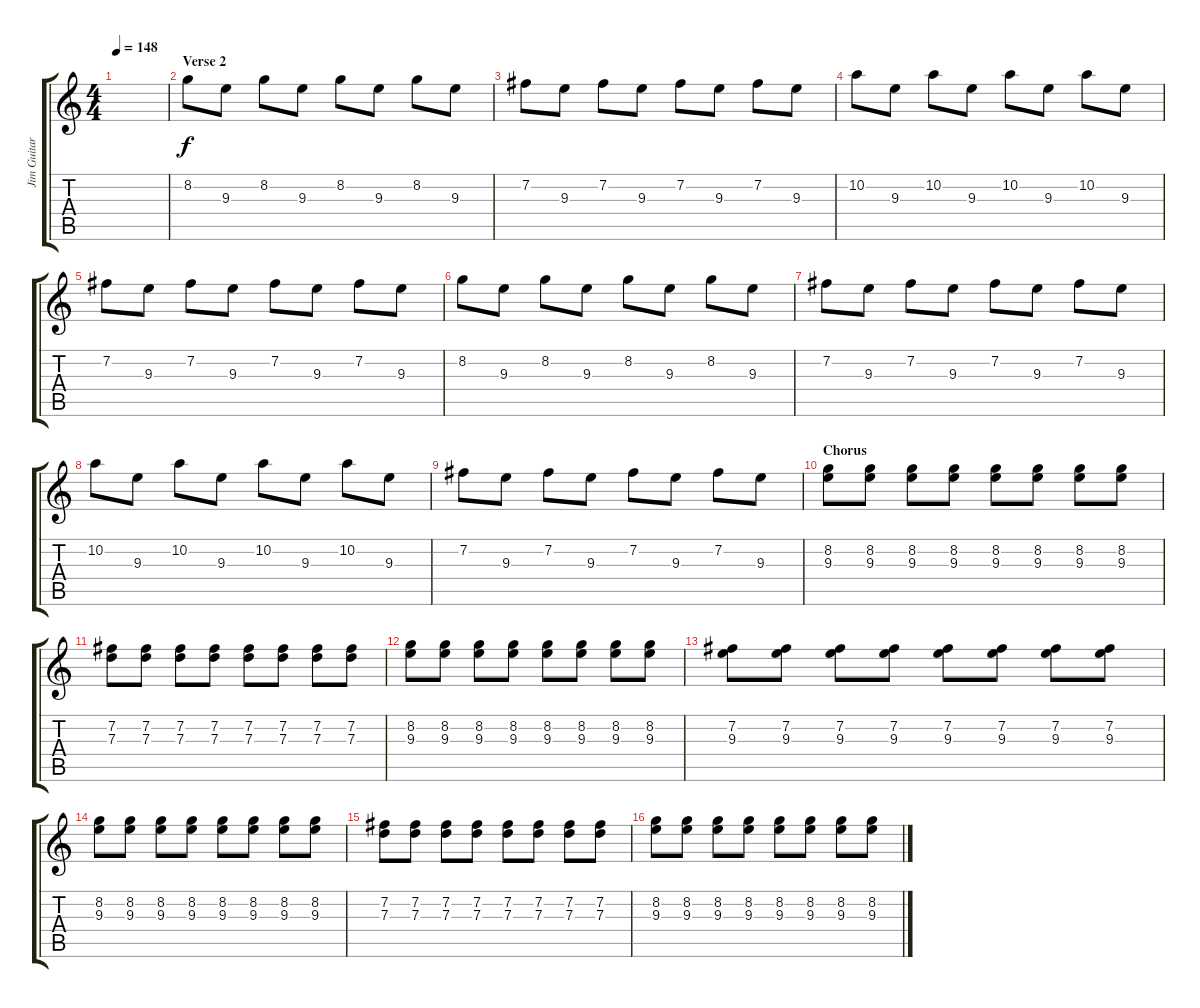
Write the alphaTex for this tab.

\track ("Jim Guitar" "Jim Guitar") {instrument distortionguitar}
\staff {score tabs}
\tuning (E4 B3 G3 D3 A2 E2) {hide}
\ts (4 4)
\tempo 148
\clef g2
\ks c
|
\section ("" "Verse 2")
8.2.8 9.3.8 8.2.8 9.3.8 8.2.8 9.3.8 8.2.8 9.3.8 |
7.2.8 9.3.8 7.2.8 9.3.8 7.2.8 9.3.8 7.2.8 9.3.8 |
10.2.8 9.3.8 10.2.8 9.3.8 10.2.8 9.3.8 10.2.8 9.3.8 |
7.2.8 9.3.8 7.2.8 9.3.8 7.2.8 9.3.8 7.2.8 9.3.8 |
8.2.8 9.3.8 8.2.8 9.3.8 8.2.8 9.3.8 8.2.8 9.3.8 |
7.2.8 9.3.8 7.2.8 9.3.8 7.2.8 9.3.8 7.2.8 9.3.8 |
10.2.8 9.3.8 10.2.8 9.3.8 10.2.8 9.3.8 10.2.8 9.3.8 |
7.2.8 9.3.8 7.2.8 9.3.8 7.2.8 9.3.8 7.2.8 9.3.8 |
\section ("" "Chorus")
(8.2 9.3).8 (8.2 9.3).8 (8.2 9.3).8 (8.2 9.3).8 (8.2 9.3).8 (8.2 9.3).8 (8.2 9.3).8 (8.2 9.3).8 |
(7.2 7.3).8 (7.2 7.3).8 (7.2 7.3).8 (7.2 7.3).8 (7.2 7.3).8 (7.2 7.3).8 (7.2 7.3).8 (7.2 7.3).8 |
(8.2 9.3).8 (8.2 9.3).8 (8.2 9.3).8 (8.2 9.3).8 (8.2 9.3).8 (8.2 9.3).8 (8.2 9.3).8 (8.2 9.3).8 |
(7.2 9.3).8 (7.2 9.3).8 (7.2 9.3).8 (7.2 9.3).8 (7.2 9.3).8 (7.2 9.3).8 (7.2 9.3).8 (7.2 9.3).8 |
(8.2 9.3).8 (8.2 9.3).8 (8.2 9.3).8 (8.2 9.3).8 (8.2 9.3).8 (8.2 9.3).8 (8.2 9.3).8 (8.2 9.3).8 |
(7.2 7.3).8 (7.2 7.3).8 (7.2 7.3).8 (7.2 7.3).8 (7.2 7.3).8 (7.2 7.3).8 (7.2 7.3).8 (7.2 7.3).8 |
(8.2 9.3).8 (8.2 9.3).8 (8.2 9.3).8 (8.2 9.3).8 (8.2 9.3).8 (8.2 9.3).8 (8.2 9.3).8 (8.2 9.3).8
